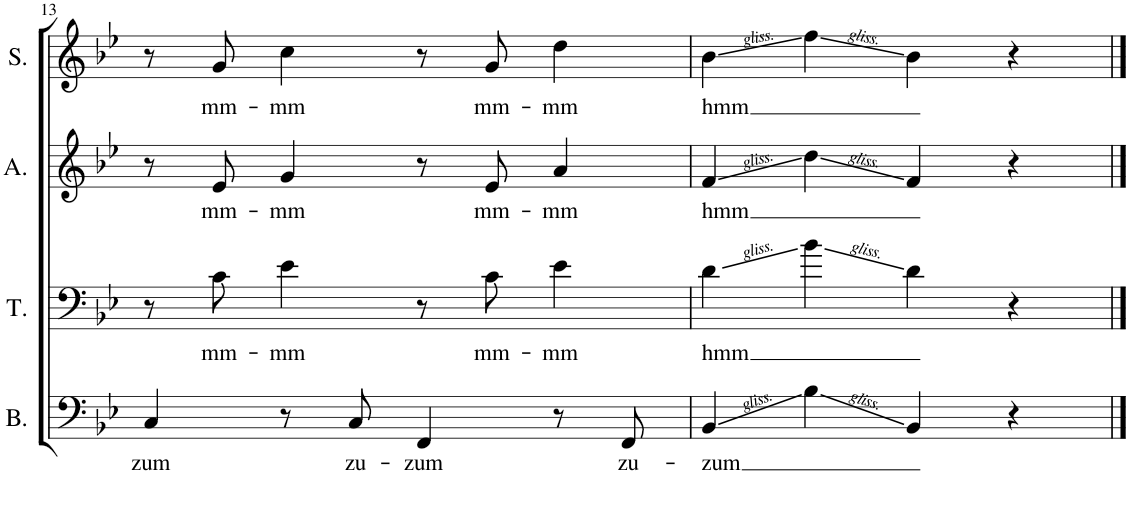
**kern	**text	**kern	**text	**kern	**text	**kern	**text
*part4	*part4	*part3	*part3	*part2	*part2	*part1	*part1
*staff4	*staff4	*staff3	*staff3	*staff2	*staff2	*staff1	*staff1
*I"Bass	*	*I"Tenor	*	*I"Alto	*	*I"Soprano	*
*I'B.	*	*I'T.	*	*I'A.	*	*I'S.	*
!!LO:PB:g=z
*clefF4	*	*clefF4	*	*clefG2	*	*clefG2	*
*k[b-e-]	*	*k[b-e-]	*	*k[b-e-]	*	*k[b-e-]	*
*M4/4	*	*M4/4	*	*M4/4	*	*M4/4	*
=13	=13	=13	=13	=13	=13	=13	=13
!	!LO:LY:b	!	!	!	!	!	!
4C/	zum	8r	.	8r	.	8r	.
!	!	!	!LO:LY:b	!	!LO:LY:b	!	!LO:LY:b
.	.	8c\	mm-	8e-/	mm-	8g/	mm-
!	!	!	!LO:LY:b	!	!LO:LY:b	!	!LO:LY:b
8r	.	4e-\	-mm	4g/	-mm	4cc\	-mm
!	!LO:LY:b	!	!	!	!	!	!
8C/	zu-	.	.	.	.	.	.
!	!LO:LY:b	!	!	!	!	!	!
4FF/	-zum	8r	.	8r	.	8r	.
!	!	!	!LO:LY:b	!	!LO:LY:b	!	!LO:LY:b
.	.	8c\	mm-	8e-/	mm-	8g/	mm-
!	!	!	!LO:LY:b	!	!LO:LY:b	!	!LO:LY:b
8r	.	4e-\	-mm	4a/	-mm	4dd\	-mm
!	!LO:LY:b	!	!	!	!	!	!
8FF/	zu-	.	.	.	.	.	.
=14	=14	=14	=14	=14	=14	=14	=14
!	!LO:LY:b	!	!LO:LY:b	!	!LO:LY:b	!	!LO:LY:b
4BB-/	-zum	4d\	hmm	4f/	hmm	4b-\	hmm
4B-\	.	4b-\	.	4dd\	.	4ff\	.
4BB-/	.	4d\	.	4f/	.	4b-\	.
4r	.	4r	.	4r	.	4r	.
==	==	==	==	==	==	==	==
*-	*-	*-	*-	*-	*-	*-	*-
